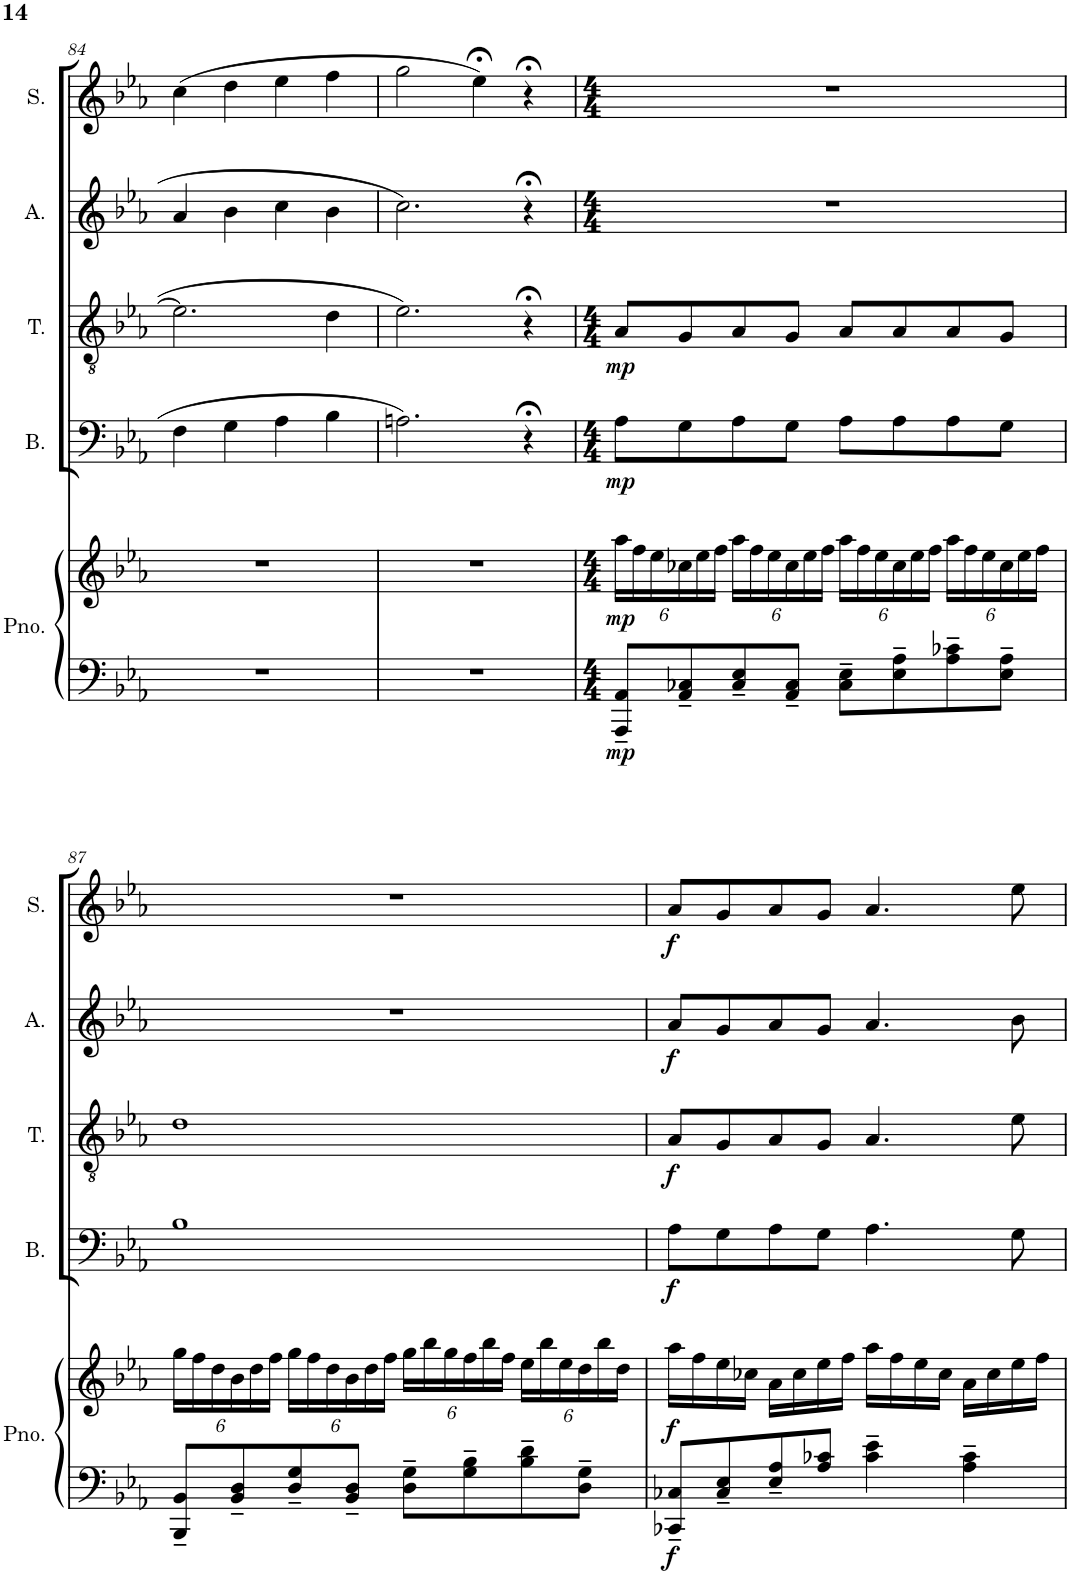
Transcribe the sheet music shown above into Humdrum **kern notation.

**kern	**kern	**dynam	**kern	**dynam	**kern	**dynam	**kern	**dynam	**kern	**dynam
*part5	*part5	*part5	*part4	*part4	*part3	*part3	*part2	*part2	*part1	*part1
*staff6	*staff5	*staff5/6	*staff4	*staff4	*staff3	*staff3	*staff2	*staff2	*staff1	*staff1
*I"Piano	*	*	*I"Bass	*	*I"Tenor	*	*I"Alto	*	*I"Soprano	*
*I'Pno.	*	*	*I'B.	*	*I'T.	*	*I'A.	*	*I'S.	*
!!LO:PB:g=z
*clefF4	*clefG2	*	*clefF4	*	*clefGv2	*	*clefG2	*	*clefG2	*
*k[b-e-a-]	*k[b-e-a-]	*	*k[b-e-a-]	*	*k[b-e-a-]	*	*k[b-e-a-]	*	*k[b-e-a-]	*
*M4/4	*M4/4	*	*M4/4	*	*M4/4	*	*M4/4	*	*M4/4	*
=84	=84	=84	=84	=84	=84	=84	=84	=84	=84	=84
1r	1r	.	4F\	.	2.e-\]	.	4a-/	.	(4cc\	.
.	.	.	4G\	.	.	.	4b-\	.	4dd\	.
.	.	.	4A-\	.	.	.	4cc\	.	4ee-\	.
.	.	.	4B-\	.	4d\	.	4b-\	.	4ff\	.
=85	=85	=85	=85	=85	=85	=85	=85	=85	=85	=85
1r	1r	.	2.An\	.	2.e-\	.	2.cc\	.	2gg\	.
.	.	.	.	.	.	.	.	.	4ee-;<\)	.
.	.	.	4r;<	.	4r;<	.	4r;<	.	4r;<	.
=86	=86	=86	=86	=86	=86	=86	=86	=86	=86	=86
*M4/4	*M4/4	*	*M4/4	*	*M4/4	*	*M4/4	*	*M4/4	*
*	*Xbrackettup	*	*	*	*	*	*	*	*	*
!	!	!LO:DY:b=2	!	!	!	!	!	!	!	!
!	!	!LO:DY:n=1:b	!	!LO:DY:b	!	!LO:DY:b	!	!	!	!
8AAA-/~ 8AA-/~L	24aa-\LL	mp mp	8A-\L	mp	8A-/L	mp	1r	.	1r	.
.	24ff\	.	.	.	.	.	.	.	.	.
.	24ee-\	.	.	.	.	.	.	.	.	.
8AA-/~ 8C-X/~	24cc-X\	.	8G\	.	8G/	.	.	.	.	.
.	24ee-\	.	.	.	.	.	.	.	.	.
.	24ff\JJ	.	.	.	.	.	.	.	.	.
8C-/~ 8E-/~	24aa-\LL	.	8A-\	.	8A-/	.	.	.	.	.
.	24ff\	.	.	.	.	.	.	.	.	.
.	24ee-\	.	.	.	.	.	.	.	.	.
8AA-/~ 8C-/~J	24cc-\	.	8G\J	.	8G/J	.	.	.	.	.
.	24ee-\	.	.	.	.	.	.	.	.	.
.	24ff\JJ	.	.	.	.	.	.	.	.	.
8C-\~ 8E-\~L	24aa-\LL	.	8A-\L	.	8A-/L	.	.	.	.	.
.	24ff\	.	.	.	.	.	.	.	.	.
.	24ee-\	.	.	.	.	.	.	.	.	.
8E-\~ 8A-\~	24cc-\	.	8A-\	.	8A-/	.	.	.	.	.
.	24ee-\	.	.	.	.	.	.	.	.	.
.	24ff\JJ	.	.	.	.	.	.	.	.	.
8A-\~ 8c-X\~	24aa-\LL	.	8A-\	.	8A-/	.	.	.	.	.
.	24ff\	.	.	.	.	.	.	.	.	.
.	24ee-\	.	.	.	.	.	.	.	.	.
8E-\~ 8A-\~J	24cc-\	.	8G\J	.	8G/J	.	.	.	.	.
.	24ee-\	.	.	.	.	.	.	.	.	.
.	24ff\JJ	.	.	.	.	.	.	.	.	.
!!LO:LB:g=z
=87	=87	=87	=87	=87	=87	=87	=87	=87	=87	=87
8BBB-/~ 8BB-/~L	24gg\LL	.	1B-	.	1d	.	1r	.	1r	.
.	24ff\	.	.	.	.	.	.	.	.	.
.	24dd\	.	.	.	.	.	.	.	.	.
8BB-/~ 8D/~	24b-\	.	.	.	.	.	.	.	.	.
.	24dd\	.	.	.	.	.	.	.	.	.
.	24ff\JJ	.	.	.	.	.	.	.	.	.
8D/~ 8G/~	24gg\LL	.	.	.	.	.	.	.	.	.
.	24ff\	.	.	.	.	.	.	.	.	.
.	24dd\	.	.	.	.	.	.	.	.	.
8BB-/~ 8D/~J	24b-\	.	.	.	.	.	.	.	.	.
.	24dd\	.	.	.	.	.	.	.	.	.
.	24ff\JJ	.	.	.	.	.	.	.	.	.
8D\~ 8G\~L	24gg\LL	.	.	.	.	.	.	.	.	.
.	24bb-\	.	.	.	.	.	.	.	.	.
.	24gg\	.	.	.	.	.	.	.	.	.
8G\~ 8B-\~	24ff\	.	.	.	.	.	.	.	.	.
.	24bb-\	.	.	.	.	.	.	.	.	.
.	24ff\JJ	.	.	.	.	.	.	.	.	.
8B-\~ 8d\~	24ee-\LL	.	.	.	.	.	.	.	.	.
.	24bb-\	.	.	.	.	.	.	.	.	.
.	24ee-\	.	.	.	.	.	.	.	.	.
8D\~ 8G\~J	24dd\	.	.	.	.	.	.	.	.	.
.	24bb-\	.	.	.	.	.	.	.	.	.
.	24dd\JJ	.	.	.	.	.	.	.	.	.
=88	=88	=88	=88	=88	=88	=88	=88	=88	=88	=88
!	!	!LO:DY:b=2	!	!	!	!	!	!	!	!
!	!	!LO:DY:n=1:b	!	!LO:DY:b	!	!LO:DY:b	!	!LO:DY:b	!	!LO:DY:b
8CC-X/~ 8C-X/~L	16aa-\LL	f f	8A-\L	f	8A-/L	f	8a-/L	f	8a-/L	f
.	16ff\	.	.	.	.	.	.	.	.	.
8C-/~ 8E-/~	16ee-\	.	8G\	.	8G/	.	8g/	.	8g/	.
.	16cc-X\JJ	.	.	.	.	.	.	.	.	.
8E-/~ 8A-/~	16a-\LL	.	8A-\	.	8A-/	.	8a-/	.	8a-/	.
.	16cc-\	.	.	.	.	.	.	.	.	.
8A-/ 8c-X/J	16ee-\	.	8G\J	.	8G/J	.	8g/J	.	8g/J	.
.	16ff\JJ	.	.	.	.	.	.	.	.	.
4c-\~ 4e-\~	16aa-\LL	.	4.A-\	.	4.A-/	.	4.a-/	.	4.a-/	.
.	16ff\	.	.	.	.	.	.	.	.	.
.	16ee-\	.	.	.	.	.	.	.	.	.
.	16cc-\JJ	.	.	.	.	.	.	.	.	.
4A-\~ 4c-\~	16a-\LL	.	.	.	.	.	.	.	.	.
.	16cc-\	.	.	.	.	.	.	.	.	.
.	16ee-\	.	8G\	.	8e-\	.	8b-\	.	8ee-\	.
.	16ff\JJ	.	.	.	.	.	.	.	.	.
=	=	=	=	=	=	=	=	=	=	=
*-	*-	*-	*-	*-	*-	*-	*-	*-	*-	*-
